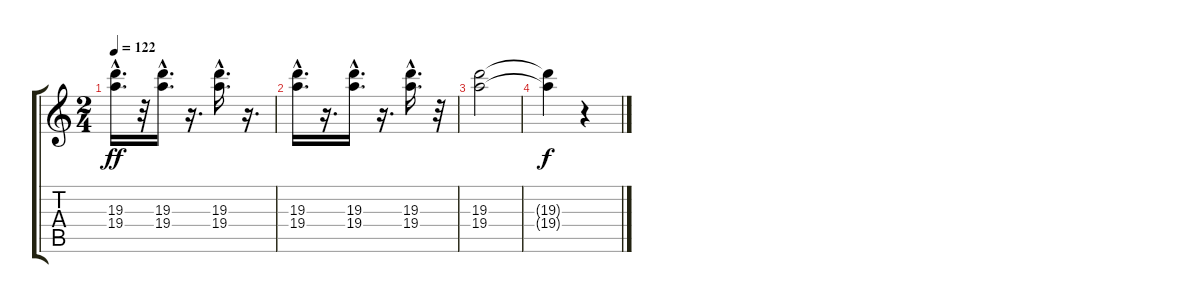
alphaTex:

\track "" {instrument acousticguitarsteel}
\staff {score tabs}
\tuning (E4 B3 G3 D3 A2 E2) {hide}
\ts (2 4)
\tempo 122
\clef g2
\ks c
(19.3{hac} 19.4{hac}).16{d dy ff} r.32 (19.3{hac} 19.4{hac}).16{d} r.16{d} (19.3{hac} 19.4{hac}).16{d} r.16{d} |
(19.3{hac} 19.4{hac}).16{d} r.16{d} (19.3{hac} 19.4{hac}).16{d} r.16{d} (19.3{hac} 19.4{hac}).16{d} r.32 |
(19.3 19.4).2 |
(19.3{t} 19.4{t}).4{dy f} r.4
